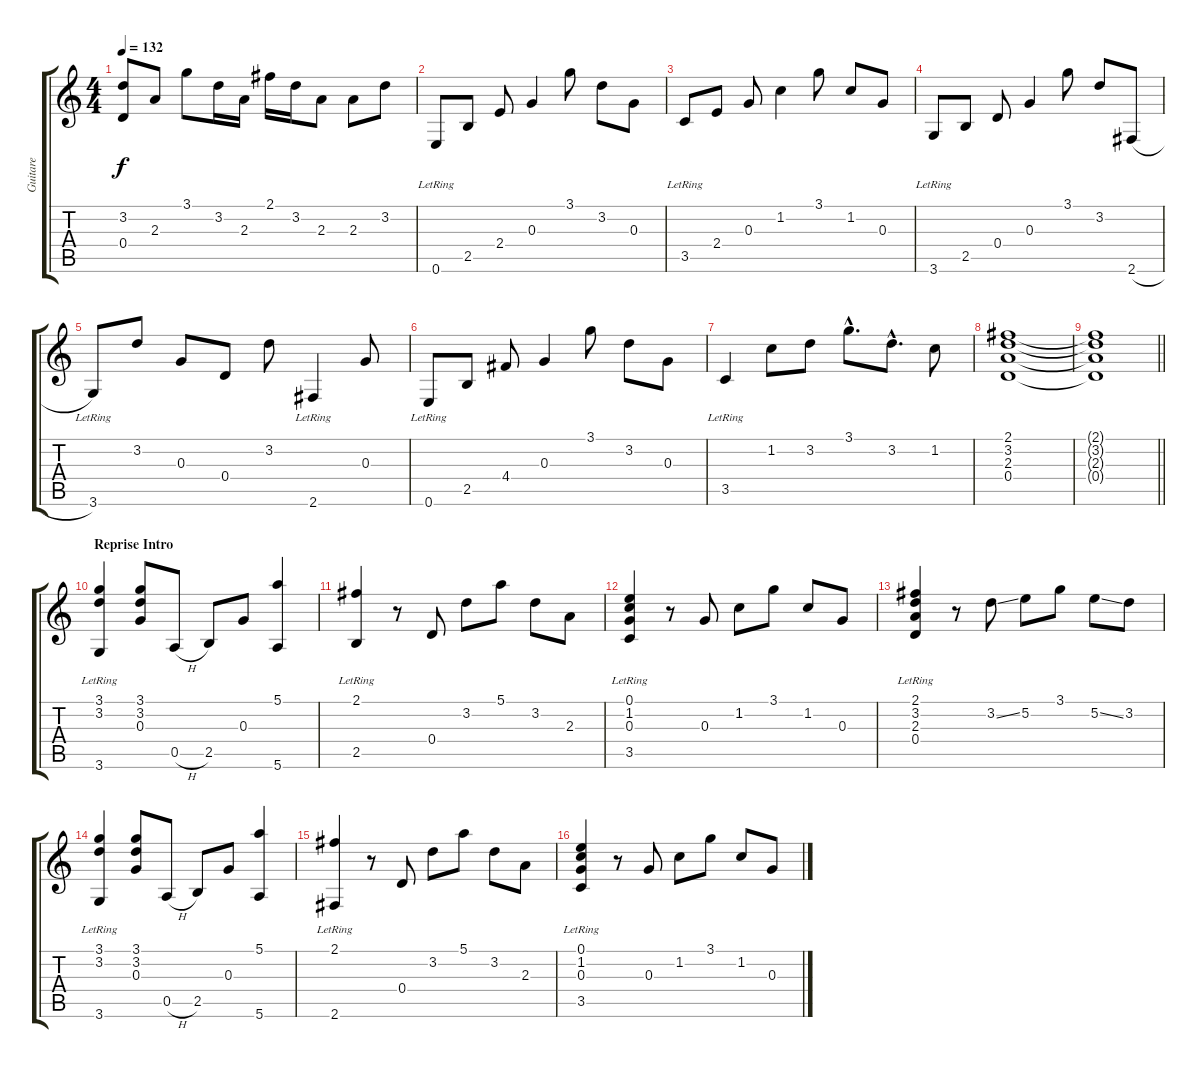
\track ("Guitare" "Guitare") {instrument acousticguitarnylon}
\staff {score tabs}
\tuning (E4 B3 G3 D3 A2 E2) {hide}
\ts (4 4)
\tempo 132
\clef g2
\ks c
(3.2 0.4{t}).8{dy f} 2.3.8 3.1.8 3.2.16 2.3.16 2.1.16 3.2.16 2.3.8 2.3.8 3.2.8 |
0.6{lr}.8 2.5.8 2.4.8 0.3.4 3.1.8 3.2.8 0.3.8 |
3.5{lr}.8 2.4.8 0.3.8 1.2.4 3.1.8 1.2.8 0.3.8 |
3.6{lr}.8 2.5.8 0.4.8 0.3.4 3.1.8 3.2.8 2.6{h}.8 |
3.6{lr}.8 3.2.8 0.3.8 0.4.8 3.2.8 2.6{lr}.4 0.3.8 |
0.6{lr}.8 2.5.8 4.4.8 0.3.4 3.1.8 3.2.8 0.3.8 |
3.5{lr}.4 1.2.8 3.2.8 3.1{hac}.8{d} 3.2{hac}.8{d} 1.2.8 |
(2.1 3.2 2.3 0.4).1 |
\barLineRight lightlight
(2.1{t} 3.2{t} 2.3{t} 0.4{t}).1 |
\section ("" "Reprise Intro")
(3.1 3.2 3.6{lr}).4 (3.1 3.2 0.3).8 0.5{h}.8 2.5.8 0.3.8 (5.1 5.6).4 |
(2.1{lr} 2.5{lr}).4 r.8 0.4.8 3.2.8 5.1.8 3.2.8 2.3.8 |
(0.1 1.2 0.3 3.5{lr}).4 r.8 0.3.8 1.2.8 3.1.8 1.2.8 0.3.8 |
(2.1 3.2 2.3 0.4{lr}).4 r.8 3.2{ss}.8 5.2.8 3.1.8 5.2{ss}.8 3.2.8 |
(3.1 3.2 3.6{lr}).4 (3.1 3.2 0.3).8 0.5{h}.8 2.5.8 0.3.8 (5.1 5.6).4 |
(2.1 2.6{lr}).4 r.8 0.4.8 3.2.8 5.1.8 3.2.8 2.3.8 |
(0.1 1.2 0.3 3.5{lr}).4 r.8 0.3.8 1.2.8 3.1.8 1.2.8 0.3.8
